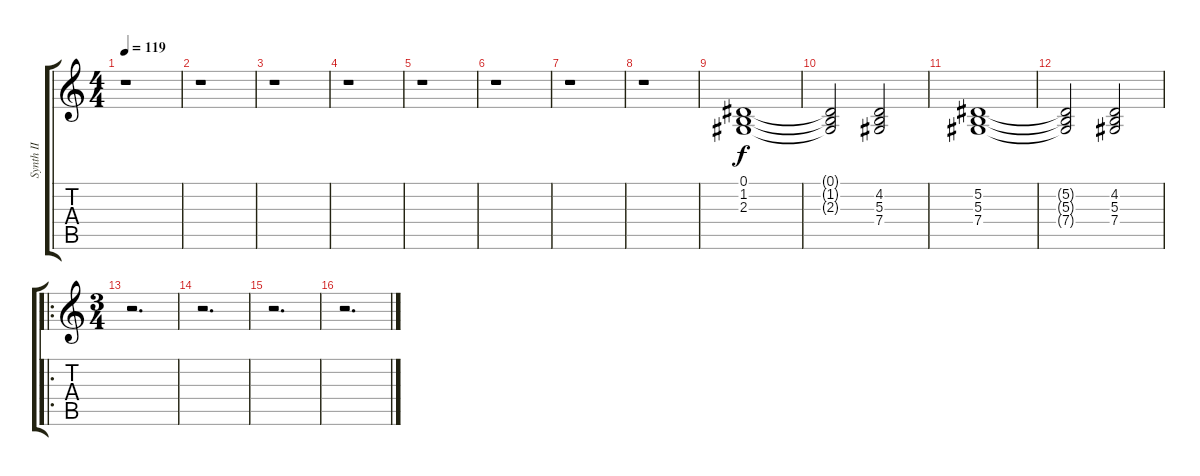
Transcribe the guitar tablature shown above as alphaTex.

\track ("Synth II" "Synth II") {instrument synthstrings1}
\staff {score tabs}
\tuning (Eb4 Bb3 Gb3 Db3 Ab2 Eb2) {hide}
\ts (4 4)
\tempo 119
\clef g2
\ks c
r.1{dy f} |
r.1 |
r.1 |
r.1 |
r.1 |
r.1 |
r.1 |
r.1 |
(0.1 1.2 2.3).1 |
(0.1{t} 1.2{t} 2.3{t}).2 (4.2 5.3 7.4).2 |
(5.2 5.3 7.4).1 |
(5.2{t} 5.3{t} 7.4{t}).2 (4.2 5.3 7.4).2 |
\ro
\ts (3 4)
r.2{d} |
r.2{d} |
r.2{d} |
r.2{d}
